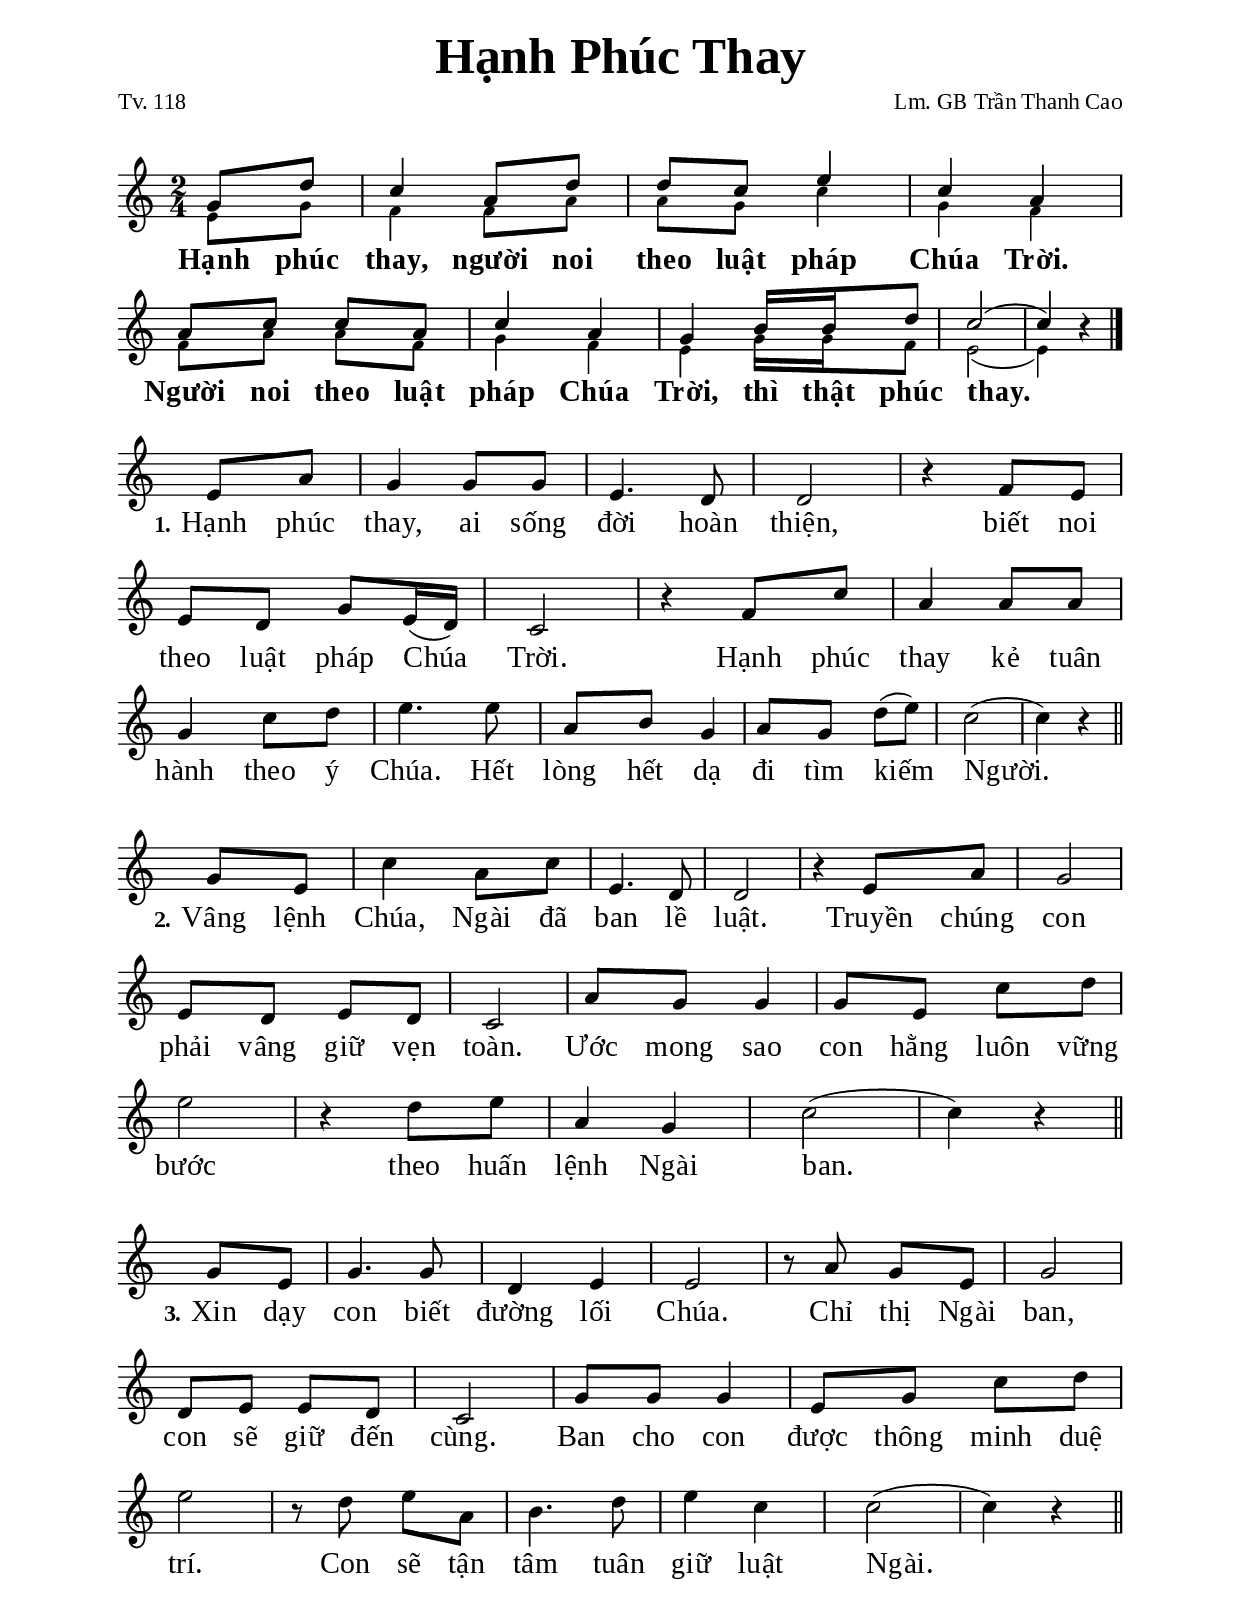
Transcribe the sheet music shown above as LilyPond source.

% Cài đặt chung
\version "2.22.1"
\include "english.ly"

\header {
  title = \markup { \fontsize #3 "Hạnh Phúc Thay" }
  poet = "Tv. 118"
  composer = "Lm. GB Trần Thanh Cao"
  arranger = " "
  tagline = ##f
}

\paper {
  #(set-paper-size "a4")
  top-margin = 10\mm
  bottom-margin = 10\mm
  left-margin = 20\mm
  right-margin = 20\mm
  indent = #0
  #(define fonts
    (make-pango-font-tree
      "Liberation Serif"
      "Liberation Serif"
      "Liberation Serif"
      (/ 20 20)))
  page-count = #1
}

% Nhạc điệp khúc
nhacDiepKhucSop = \relative c'' {
  \partial 4 g8 d' |
  c4 a8 d |
  d c e4 |
  c a |
  a8 c c a |
  c4 a |
  g b16 b d8 |
  c2 ( |
  c4) r \bar "|."
}

nhacDiepKhucBas = \relative c' {
  \partial 4 e8 g |
  f4 f8 a |
  a g c4 |
  g f |
  f8 a a f |
  g4 f |
  e g16 g f8 |
  e2 ( |
  e4) r
}

% Nhạc phiên khúc
nhacPhienKhucMot = \relative c' {
  \partial 4 e8 a |
  g4 g8 g |
  e4. d8 |
  d2 |
  r4 f8 e |
  e d g e16 (d) |
  c2 |
  r4 f8 c' |
  a4 a8 a |
  g4 c8 d |
  e4. e8 |
  a, b g4 |
  a8 g d' (e) |
  c2 ( |
  c4) r \bar "||"
}

nhacPhienKhucHai = \relative c'' {
  \partial 4 g8 e |
  c'4 a8 c |
  e,4.  d8 |
  d2 | r4 e8 a |
  g2 |
  e8 d e d |
  c2 |
  a'8 g g4 |
  g8 e c' d |
  e2 |
  r4 d8 e |
  a,4 g |
  c2 ( |
  c4) r \bar "||"
}

nhacPhienKhucBa = \relative c'' {
  \partial 4 g8 e |
  g4. g8 |
  d4 e |
  e2 |
  r8 a g e |
  g2 |
  d8 e e d |
  c2 |
  g'8 g g4 |
  e8 g c d |
  e2 |
  r8 d e a, |
  b4. d8 |
  e4 c |
  c2 ( |
  c4) r \bar "||"
}

% Lời điệp khúc
loiDiepKhuc = \lyricmode {
  Hạnh phúc thay, người noi theo luật pháp Chúa Trời.
  Người noi theo luật pháp Chúa Trời, thì thật phúc thay.
}

% Lời phiên khúc
loiPhienKhucMot = \lyricmode {
  \set stanza = #"1."
  Hạnh phúc thay, ai sống đời hoàn thiện,
  biết noi theo luật pháp Chúa Trời.
  Hạnh phúc thay kẻ tuân hành theo ý Chúa.
  Hết lòng hết dạ đi tìm kiếm Người.
}

loiPhienKhucHai = \lyricmode {
  \set stanza = #"2."
  Vâng lệnh Chúa, Ngài đã ban lề luật.
  Truyền chúng con phải vâng giữ vẹn toàn.
  Ước mong sao con hằng luôn vững bước
  theo huấn lệnh Ngài ban.
}

loiPhienKhucBa = \lyricmode {
  \set stanza = #"3."
  Xin dạy con biết đường lối Chúa.
  Chỉ thị Ngài ban, con sẽ giữ đến cùng.
  Ban cho con được thông minh duệ trí.
  Con sẽ tận tâm tuân giữ luật Ngài.
}


% Dàn trang
\score {
  \new ChoirStaff <<
    \new Staff = diepKhuc \with {
        \consists "Merge_rests_engraver"
        %\magnifyStaff #(magstep +1)
      }
      <<
      \new Voice = beSop {
        \voiceOne \key c \major \time 2/4 \nhacDiepKhucSop
      }
      \new Voice = beBas {
        \override NoteHead.font-size = #-2
        \voiceTwo \key c \major \time 2/4 \nhacDiepKhucBas
      }
    >>
    \new Lyrics \lyricsto beSop \loiDiepKhuc
  >>
  \layout {
    \override Lyrics.LyricText.font-series = #'bold
    \override Lyrics.LyricText.font-size = #+2.5
    \override Lyrics.LyricSpace.minimum-distance = #2.3
    \override Score.BarNumber.break-visibility = ##(#f #f #f)
    \override Score.SpacingSpanner.uniform-stretching = ##t
  }
}

\score {
  \new ChoirStaff <<
    \new Staff = phienKhuc \with {
        %\magnifyStaff #(magstep +1)
      }
      <<
      \new Voice = beSop {
        \key c \major \time 2/4 \nhacPhienKhucMot
      }
    >>
    \new Lyrics \lyricsto beSop \loiPhienKhucMot
  >>
  \layout {
    \override Staff.TimeSignature.transparent = ##t
    \override Lyrics.LyricText.font-size = #+2.5
    \override Lyrics.LyricSpace.minimum-distance = #2.8
    \override Score.BarNumber.break-visibility = ##(#f #f #f)
    \override Score.SpacingSpanner.uniform-stretching = ##t
  }
}

\score {
  \new ChoirStaff <<
    \new Staff = phienKhuc \with {
        %\magnifyStaff #(magstep +1)
      }
      <<
      \new Voice = beSop {
        \key c \major \time 2/4 \nhacPhienKhucHai
      }
    >>
    \new Lyrics \lyricsto beSop \loiPhienKhucHai
  >>
  \layout {
    \override Staff.TimeSignature.transparent = ##t
    \override Lyrics.LyricText.font-size = #+2.5
    \override Lyrics.LyricSpace.minimum-distance = #2.6
    \override Score.BarNumber.break-visibility = ##(#f #f #f)
    \override Score.SpacingSpanner.uniform-stretching = ##t
  }
}

\score {
  \new ChoirStaff <<
    \new Staff = phienKhuc \with {
        %\magnifyStaff #(magstep +1)
      }
      <<
      \new Voice = beSop {
        \key c \major \time 2/4 \nhacPhienKhucBa
      }
    >>
    \new Lyrics \lyricsto beSop \loiPhienKhucBa
  >>
  \layout {
    \override Staff.TimeSignature.transparent = ##t
    \override Lyrics.LyricText.font-size = #+2.5
    \override Lyrics.LyricSpace.minimum-distance = #2.5
    \override Score.BarNumber.break-visibility = ##(#f #f #f)
    \override Score.SpacingSpanner.uniform-stretching = ##t
  }
}
